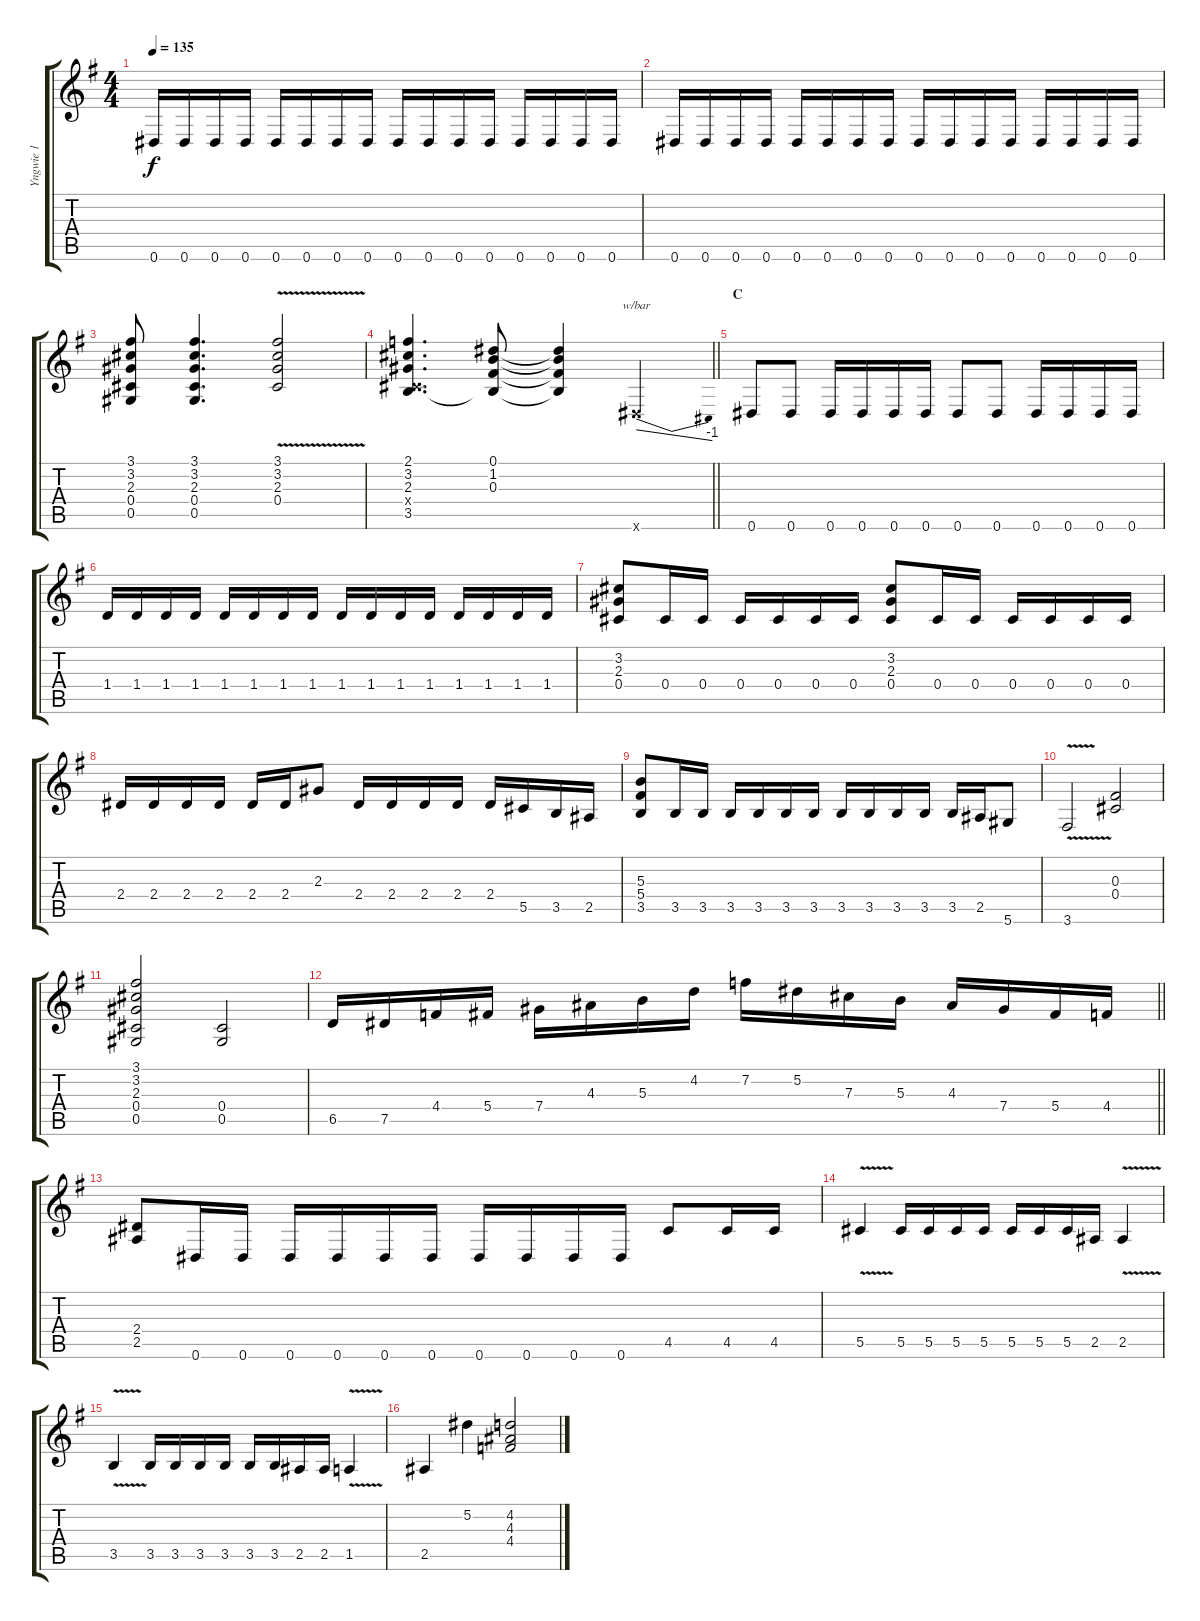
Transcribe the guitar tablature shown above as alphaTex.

\track ("Yngwie 1" "Yngwie 1") {instrument overdrivenguitar}
\staff {score tabs}
\tuning (Eb4 Bb3 Gb3 Db3 Ab2 Eb2) {hide}
\ts (4 4)
\tempo 135
\clef g2
\ks eminor
0.6.16{dy f} 0.6.16 0.6.16 0.6.16 0.6.16 0.6.16 0.6.16 0.6.16 0.6.16 0.6.16 0.6.16 0.6.16 0.6.16 0.6.16 0.6.16 0.6.16 |
0.6.16 0.6.16 0.6.16 0.6.16 0.6.16 0.6.16 0.6.16 0.6.16 0.6.16 0.6.16 0.6.16 0.6.16 0.6.16 0.6.16 0.6.16 0.6.16 |
(3.1 3.2 2.3 0.4 0.5).8 (3.1 3.2 2.3 0.4 0.5).4{d} (3.1 3.2 2.3 0.4{v}).2 |
\barLineRight lightlight
(2.1 3.2 2.3 0.4{x} 3.5).4{d} (0.1 1.2 0.3 3.5{t}).8 (0.1{t} 1.2{t} 0.3{t} 3.5{t}).4 0.6{x}.4{tbe (dive default 0 0 60 -4)} |
\section ("" "C")
0.6.8 0.6.8 0.6.16 0.6.16 0.6.16 0.6.16 0.6.8 0.6.8 0.6.16 0.6.16 0.6.16 0.6.16 |
1.4.16 1.4.16 1.4.16 1.4.16 1.4.16 1.4.16 1.4.16 1.4.16 1.4.16 1.4.16 1.4.16 1.4.16 1.4.16 1.4.16 1.4.16 1.4.16 |
(3.2 2.3 0.4).8 0.4.16 0.4.16 0.4.16 0.4.16 0.4.16 0.4.16 (3.2 2.3 0.4).8 0.4.16 0.4.16 0.4.16 0.4.16 0.4.16 0.4.16 |
2.4.16 2.4.16 2.4.16 2.4.16 2.4.16 2.4.16 2.3.8 2.4.16 2.4.16 2.4.16 2.4.16 2.4.16 5.5.16 3.5.16 2.5.16 |
(5.3 5.4 3.5).8 3.5.16 3.5.16 3.5.16 3.5.16 3.5.16 3.5.16 3.5.16 3.5.16 3.5.16 3.5.16 3.5.16 2.5.16 5.6.8 |
3.6{v}.2 (0.3 0.4).2 |
(3.1 3.2 2.3 0.4 0.5).2 (0.4 0.5).2 |
\barLineRight lightlight
6.5.16 7.5.16 4.4.16 5.4.16 7.4.16 4.3.16 5.3.16 4.2.16 7.2.16 5.2.16 7.3.16 5.3.16 4.3.16 7.4.16 5.4.16 4.4.16 |
\section ("" "")
(2.4 2.5).8 0.6.16 0.6.16 0.6.16 0.6.16 0.6.16 0.6.16 0.6.16 0.6.16 0.6.16 0.6.16 4.5.8 4.5.16 4.5.16 |
5.5{v}.4 5.5.16 5.5.16 5.5.16 5.5.16 5.5.16 5.5.16 5.5.16 2.5.16 2.5{v}.4 |
3.5{v}.4 3.5.16 3.5.16 3.5.16 3.5.16 3.5.16 3.5.16 2.5.16 2.5.16 1.5{v}.4 |
2.5.4 5.2.4 (4.2 4.3 4.4).2
